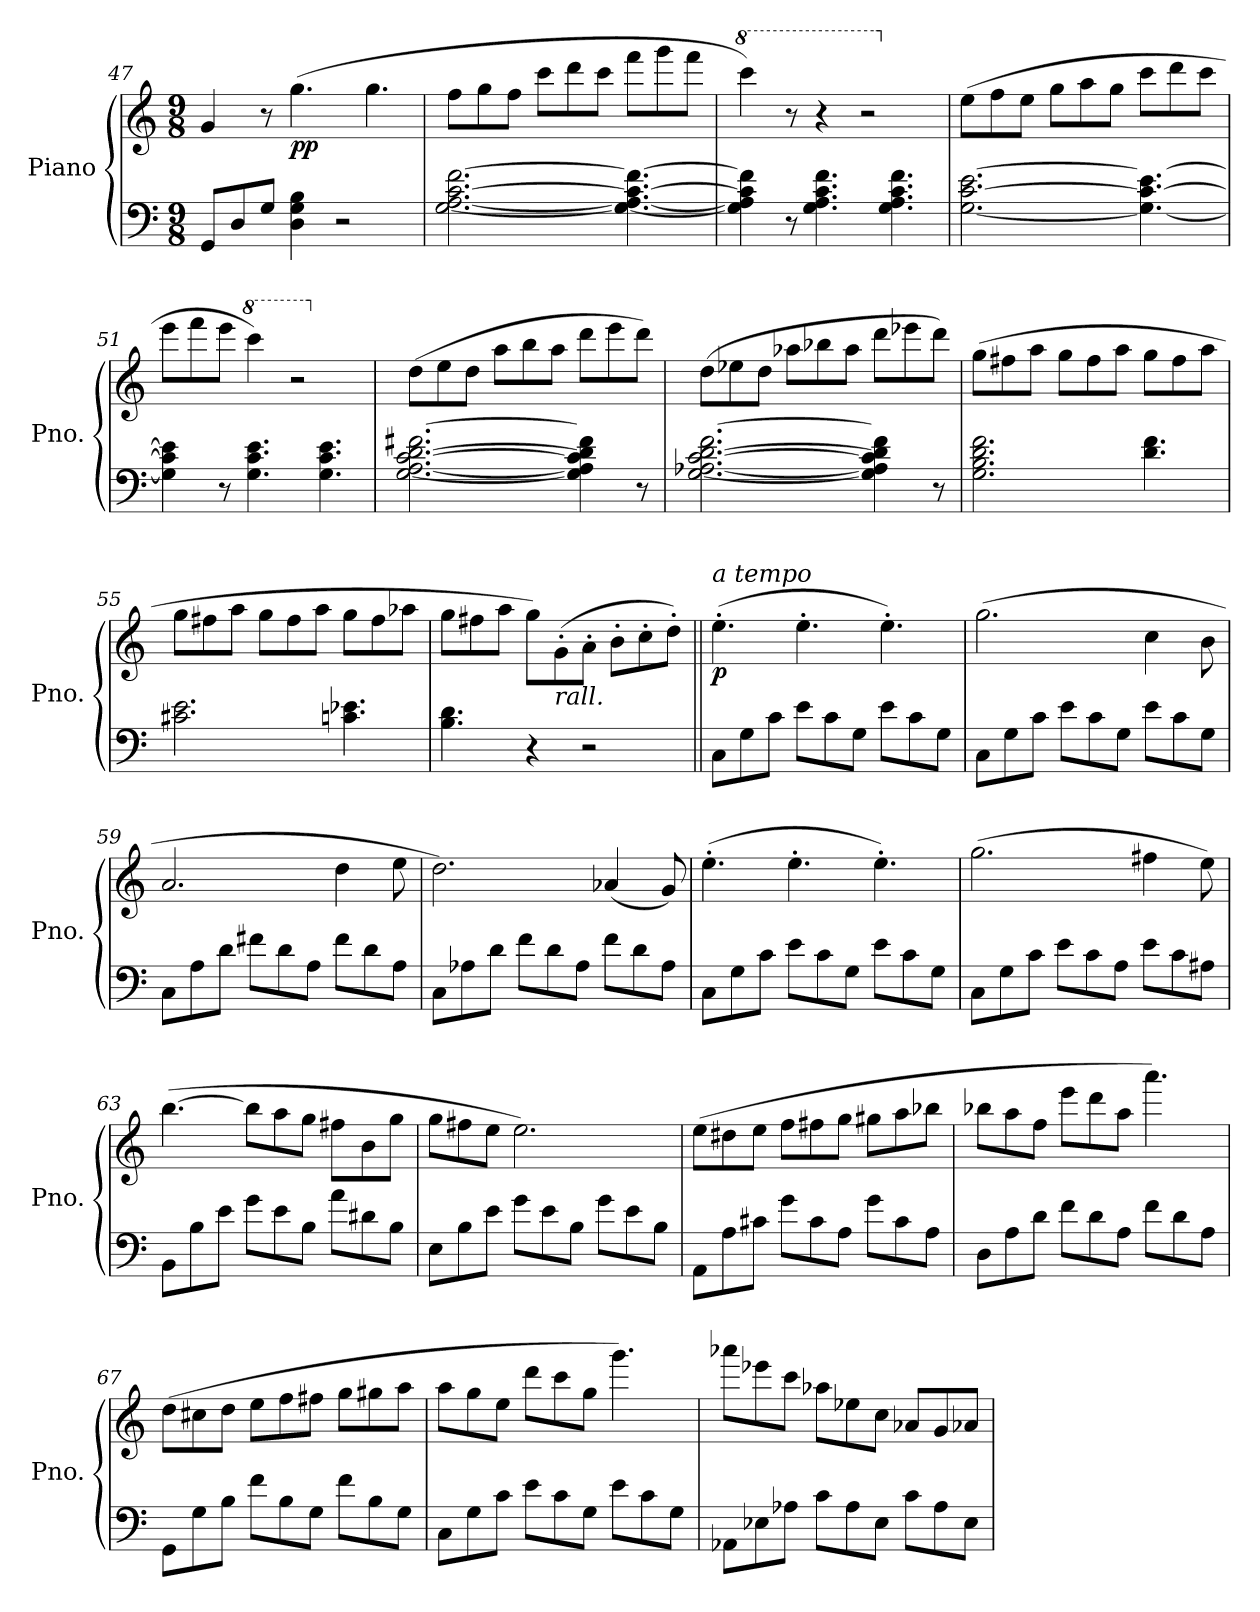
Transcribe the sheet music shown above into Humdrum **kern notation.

**kern	**kern	**dynam
*part1	*part1	*part1
*staff2	*staff1	*staff1/2
*I"Piano	*	*
*I'Pno.	*	*
!!LO:PB:g=z
*clefF4	*clefG2	*
*k[]	*k[]	*
*M9/8	*M9/8	*
=47	=47	=47
8GG/L	4g/	.
8D/	.	.
8G/J	8r	.
!	!	!LO:DY:b
4D\ 4G\ 4B\	(>4.gg\	pp
2r	.	.
.	4.gg\	.
=48	=48	=48
[2.G\ [2.A\ [2.c\ [2.f\	8ff\L	.
.	8gg\	.
.	8ff\J	.
.	8ccc\L	.
.	8ddd\	.
.	8ccc\J	.
4.G\_ 4.A\_ 4.c\_ 4.f\_	8fff\L	.
.	8ggg\	.
.	8fff\J	.
=49	=49	=49
*	*8va	*
4G\] 4A\] 4c\] 4f\]	4cccc\)	.
8r	8r	.
4.G\ 4.A\ 4.c\ 4.f\	4r	.
.	2r	.
4.G\ 4.A\ 4.c\ 4.f\	.	.
=50	=50	=50
*	*X8va	*
[2.G\ [2.c\ [2.e\	(>8ee\L	.
.	8ff\	.
.	8ee\J	.
.	8gg\L	.
.	8aa\	.
.	8gg\J	.
4.G\_ 4.c\_ 4.e\_	8ccc\L	.
.	8ddd\	.
.	8ccc\J	.
=51	=51	=51
4G\] 4c\] 4e\]	8eee\L	.
.	8fff\	.
8r	8eee\J	.
*	*8va	*
4.G\ 4.c\ 4.e\	4cccc\)	.
.	2r	.
4.G\ 4.c\ 4.e\	.	.
!!LO:LB:g=z
=52	=52	=52
*	*X8va	*
[2.G\ [2.A\ [2.c\ [2.d\ [2.f#X\	(>8dd\L	.
.	8ee\	.
.	8dd\J	.
.	8aa\L	.
.	8bb\	.
.	8aa\J	.
4G\] 4A\] 4c\] 4d\] 4f#\]	8ddd\L	.
.	8eee\	.
8r	8ddd\J)	.
=53	=53	=53
[2.G\ [2.A-X\ [2.c\ [2.d\ [2.f\	(>8dd\L	.
.	8ee-X\	.
.	8dd\J	.
.	8aa-X\L	.
.	8bb-X\	.
.	8aa-\J	.
4G\] 4A-\] 4c\] 4d\] 4f\]	8ddd\L	.
.	8eee-X\	.
8r	8ddd\J)	.
=54	=54	=54
2.G\ 2.B\ 2.d\ 2.f\	(>8gg\L	.
.	8ff#X\	.
.	8aa\J	.
.	8gg\L	.
.	8ff#\	.
.	8aa\J	.
4.d\ 4.f\	8gg\L	.
.	8ff#\	.
.	8aa\J	.
=55	=55	=55
2.c#X\ 2.e\	8gg\L	.
.	8ff#X\	.
.	8aa\J	.
.	8gg\L	.
.	8ff#\	.
.	8aa\J	.
4.cn\ 4.e-X\	8gg\L	.
.	8ff#\	.
.	8aa-X\J	.
!!LO:LB:g=z
=56	=56	=56
4.B\ 4.d\	8gg\L	.
.	8ff#X\	.
.	8aa\J	.
4r	8gg\L)	.
!	!LO:TX:b:i:t=rall.	!
.	(>8g'\	.
2r	8a'\J	.
.	8b'\L	.
.	8cc'\	.
.	8dd'\J)	.
=57||	=57||	=57||
!	!LO:TX:a:i:t=a tempo	!
!	!	!LO:DY:b
8C\L	(>4.ee'\	p
8G\	.	.
8c\J	.	.
8e\L	4.ee'\	.
8c\	.	.
8G\J	.	.
8e\L	4.ee'\)	.
8c\	.	.
8G\J	.	.
=58	=58	=58
8C\L	(>2.gg\	.
8G\	.	.
8c\J	.	.
8e\L	.	.
8c\	.	.
8G\J	.	.
8e\L	4cc\	.
8c\	.	.
8G\J	8b\	.
=59	=59	=59
8C\L	2.a/	.
8A\	.	.
8d\J	.	.
8f#X\L	.	.
8d\	.	.
8A\J	.	.
8f#\L	4dd\	.
8d\	.	.
8A\J	8ee\	.
!!LO:LB:g=z
=60	=60	=60
8C\L	2.dd\)	.
8A-X\	.	.
8d\J	.	.
8f\L	.	.
8d\	.	.
8A-\J	.	.
8f\L	(<4a-X/	.
8d\	.	.
8A-\J	8g/)	.
=61	=61	=61
8C\L	(>4.ee'\	.
8G\	.	.
8c\J	.	.
8e\L	4.ee'\	.
8c\	.	.
8G\J	.	.
8e\L	4.ee'\)	.
8c\	.	.
8G\J	.	.
=62	=62	=62
8C\L	(>2.gg\	.
8G\	.	.
8c\J	.	.
8e\L	.	.
8c\	.	.
8A\J	.	.
8e\L	4ff#X\	.
8c\	.	.
8A#X\J	8ee\)	.
=63	=63	=63
8BB\L	(>[4.bb\	.
8B\	.	.
8e\J	.	.
8g\L	8bb\L]	.
8e\	8aa\	.
8B\J	8gg\J	.
8a\L	8ff#X\L	.
8d#X\	8b\	.
8B\J	8gg\J	.
!!LO:LB:g=z
=64	=64	=64
8E\L	8gg\L	.
8B\	8ff#X\	.
8e\J	8ee\J	.
8g\L	2.ee\)	.
8e\	.	.
8B\J	.	.
8g\L	.	.
8e\	.	.
8B\J	.	.
=65	=65	=65
8AA\L	(>8ee\L	.
8A\	8dd#X\	.
8c#X\J	8ee\J	.
8g\L	8ff\L	.
8c#\	8ff#X\	.
8A\J	8gg\J	.
8g\L	8gg#X\L	.
8c#\	8aa\	.
8A\J	8bb-X\J	.
=66	=66	=66
8D\L	8bb-X\L	.
8A\	8aa\	.
8d\J	8ff\J	.
8f\L	8eee\L	.
8d\	8ddd\	.
8A\J	8aa\J	.
8f\L	4.aaa\)	.
8d\	.	.
8A\J	.	.
=67	=67	=67
8GG\L	(>8dd\L	.
8G\	8cc#X\	.
8B\J	8dd\J	.
8f\L	8ee\L	.
8B\	8ff\	.
8G\J	8ff#X\J	.
8f\L	8gg\L	.
8B\	8gg#X\	.
8G\J	8aa\J	.
!!LO:LB:g=z
=68	=68	=68
8C\L	8aa\L	.
8G\	8gg\	.
8c\J	8ee\J	.
8e\L	8ddd\L	.
8c\	8ccc\	.
8G\J	8gg\J	.
8e\L	4.ggg\)	.
8c\	.	.
8G\J	.	.
=69	=69	=69
8AA-X\L	8aaa-X\L	.
8E-X\	8eee-X\	.
8A-X\J	8ccc\J	.
8c\L	8aa-X\L	.
8A-\	8ee-X\	.
8E-\J	8cc\J	.
8c\L	8a-X/L	.
8A-\	8g/	.
8E-\J	8a-X/J	.
=	=	=
*-	*-	*-
